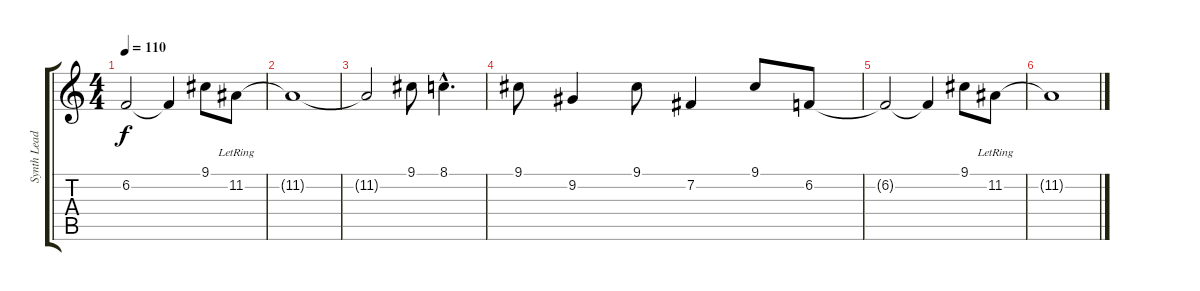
\track ("Synth Lead" "Synth Lead") {instrument fx4atmosphere}
\staff {score tabs}
\tuning (E4 B3 G3 D3 A2 E2) {hide}
\ts (4 4)
\tempo 110
\clef g2
\ks c
6.2{t}.2{dy f} 6.2{t}.4 9.1.8 11.2{lr}.8 |
11.2{t}.1 |
11.2{t}.2 9.1.8 8.1{hac}.4{d} |
9.1.8 9.2.4 9.1.8 7.2.4 9.1.8 6.2.8 |
6.2{t}.2 6.2{t}.4 9.1.8 11.2{lr}.8 |
11.2{t}.1
